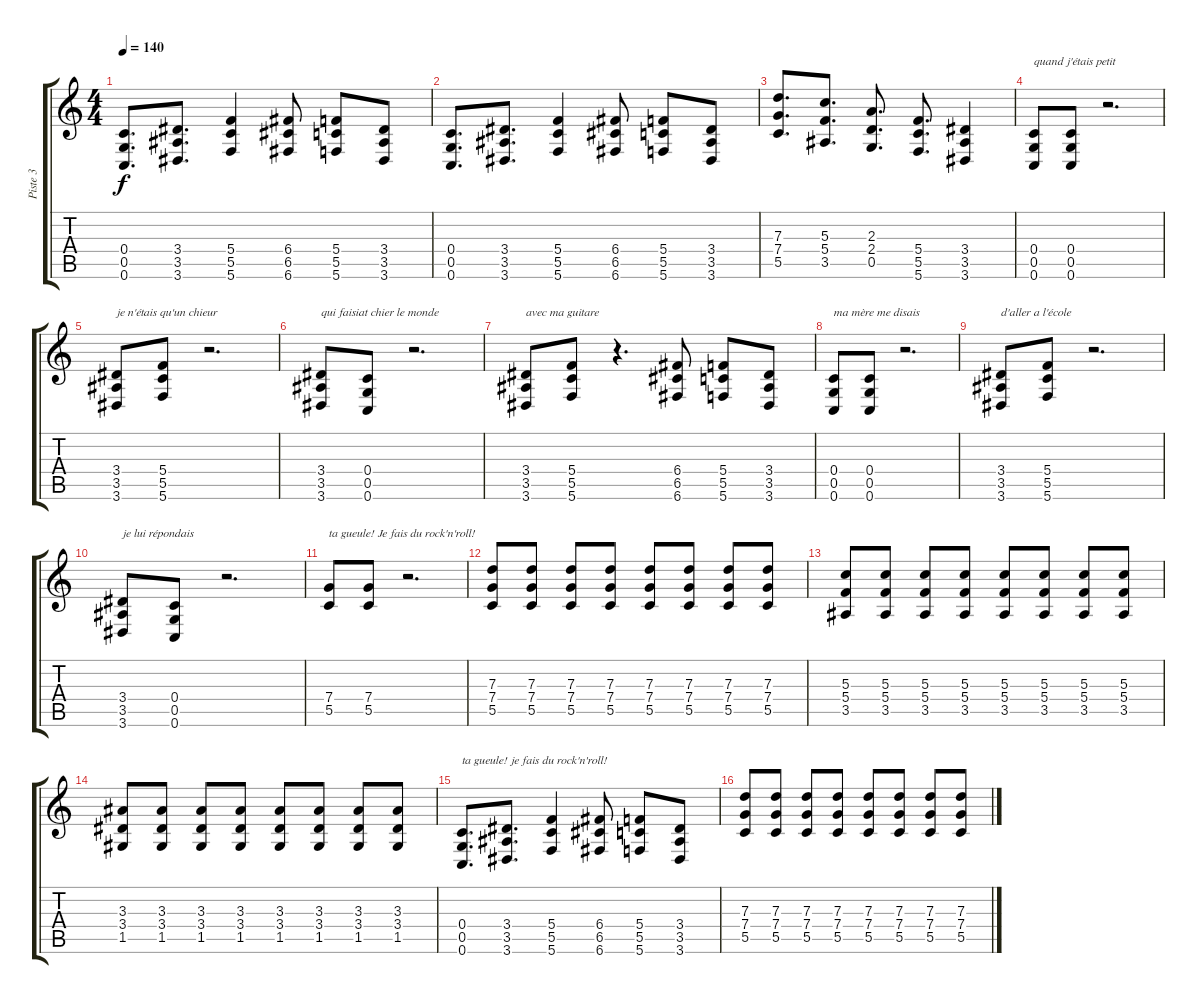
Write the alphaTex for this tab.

\track ("Piste 3" "Piste 3") {instrument distortionguitar}
\staff {score tabs}
\tuning (E4 C4 G3 C3 G2 C2) {hide}
\ts (4 4)
\tempo 140
\clef g2
\ks c
(0.4 0.5 0.6).8{d dy f} (3.4 3.5 3.6).8{d} (5.4 5.5 5.6).4 (6.4 6.5 6.6).8 (5.4 5.5 5.6).8 (3.4 3.5 3.6).8 |
(0.4 0.5 0.6).8{d} (3.4 3.5 3.6).8{d} (5.4 5.5 5.6).4 (6.4 6.5 6.6).8 (5.4 5.5 5.6).8 (3.4 3.5 3.6).8 |
(7.3 7.4 5.5).8{d} (5.3 5.4 3.5).8{d} (2.3 2.4 0.5).8{d} (5.4 5.5 5.6).8{d} (3.4 3.5 3.6).4 |
(0.4 0.5 0.6).8{txt "quand j'étais petit"} (0.4 0.5 0.6).8 r.2{d} |
(3.4 3.5 3.6).8{txt "je n'étais qu'un chieur"} (5.4 5.5 5.6).8 r.2{d} |
(3.4 3.5 3.6).8{txt "qui faisiat chier le monde"} (0.4 0.5 0.6).8 r.2{d} |
(3.4 3.5 3.6).8{txt "avec ma guitare"} (5.4 5.5 5.6).8 r.4{d} (6.4 6.5 6.6).8 (5.4 5.5 5.6).8 (3.4 3.5 3.6).8 |
(0.4 0.5 0.6).8{txt "ma mère me disais"} (0.4 0.5 0.6).8 r.2{d} |
(3.4 3.5 3.6).8{txt "d'aller a l'école"} (5.4 5.5 5.6).8 r.2{d} |
(3.4 3.5 3.6).8{txt "je lui répondais"} (0.4 0.5 0.6).8 r.2{d} |
(7.4 5.5).8{txt "ta gueule! Je fais du rock'n'roll!"} (7.4 5.5).8 r.2{d} |
(7.3 7.4 5.5).8 (7.3 7.4 5.5).8 (7.3 7.4 5.5).8 (7.3 7.4 5.5).8 (7.3 7.4 5.5).8 (7.3 7.4 5.5).8 (7.3 7.4 5.5).8 (7.3 7.4 5.5).8 |
(5.3 5.4 3.5).8 (5.3 5.4 3.5).8 (5.3 5.4 3.5).8 (5.3 5.4 3.5).8 (5.3 5.4 3.5).8 (5.3 5.4 3.5).8 (5.3 5.4 3.5).8 (5.3 5.4 3.5).8 |
(3.3 3.4 1.5).8 (3.3 3.4 1.5).8 (3.3 3.4 1.5).8 (3.3 3.4 1.5).8 (3.3 3.4 1.5).8 (3.3 3.4 1.5).8 (3.3 3.4 1.5).8 (3.3 3.4 1.5).8 |
(0.4 0.5 0.6).8{d txt "ta gueule! je fais du rock'n'roll!"} (3.4 3.5 3.6).8{d} (5.4 5.5 5.6).4 (6.4 6.5 6.6).8 (5.4 5.5 5.6).8 (3.4 3.5 3.6).8 |
(7.3 7.4 5.5).8 (7.3 7.4 5.5).8 (7.3 7.4 5.5).8 (7.3 7.4 5.5).8 (7.3 7.4 5.5).8 (7.3 7.4 5.5).8 (7.3 7.4 5.5).8 (7.3 7.4 5.5).8
